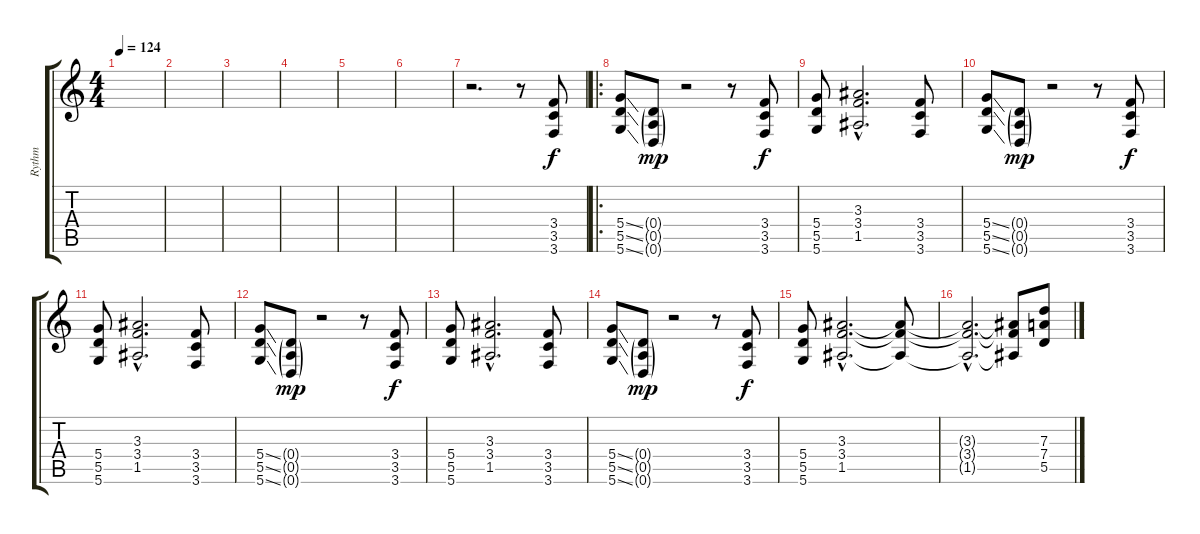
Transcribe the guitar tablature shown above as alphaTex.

\track ("Rythm" "Rythm") {instrument distortionguitar}
\staff {score tabs}
\tuning (E4 B3 G3 D3 A2 D2) {hide}
\ts (4 4)
\tempo 124
\clef g2
\ks c
|
|
|
|
|
|
r.2{d} r.8 (3.4 3.5 3.6).8 |
\ro
(5.4{ss} 5.5{ss} 5.6{ss}).8 (0.4{g} 0.5{g} 0.6{g}).8{dy mp volume 4} r.2 r.8 (3.4 3.5 3.6).8{dy f volume 13} |
(5.4 5.5 5.6).8 (3.3{hac} 3.4{hac} 1.5{hac}).2{d} (3.4 3.5 3.6).8 |
(5.4{ss} 5.5{ss} 5.6{ss}).8 (0.4{g} 0.5{g} 0.6{g}).8{dy mp volume 4} r.2 r.8 (3.4 3.5 3.6).8{dy f volume 13} |
(5.4 5.5 5.6).8 (3.3{hac} 3.4{hac} 1.5{hac}).2{d} (3.4 3.5 3.6).8 |
(5.4{ss} 5.5{ss} 5.6{ss}).8 (0.4{g} 0.5{g} 0.6{g}).8{dy mp volume 4} r.2 r.8 (3.4 3.5 3.6).8{dy f volume 13} |
(5.4 5.5 5.6).8 (3.3{hac} 3.4{hac} 1.5{hac}).2{d} (3.4 3.5 3.6).8 |
(5.4{ss} 5.5{ss} 5.6{ss}).8 (0.4{g} 0.5{g} 0.6{g}).8{dy mp volume 4} r.2 r.8 (3.4 3.5 3.6).8{dy f volume 13} |
(5.4 5.5 5.6).8 (3.3{hac} 3.4{hac} 1.5{hac}).2{d} (3.3{t} 3.4{t} 1.5{t}).8 |
(3.3{hac t} 3.4{hac t} 1.5{hac t}).2{d} (3.3{t} 3.4{t} 1.5{t}).8 (7.3 7.4 5.5).8
